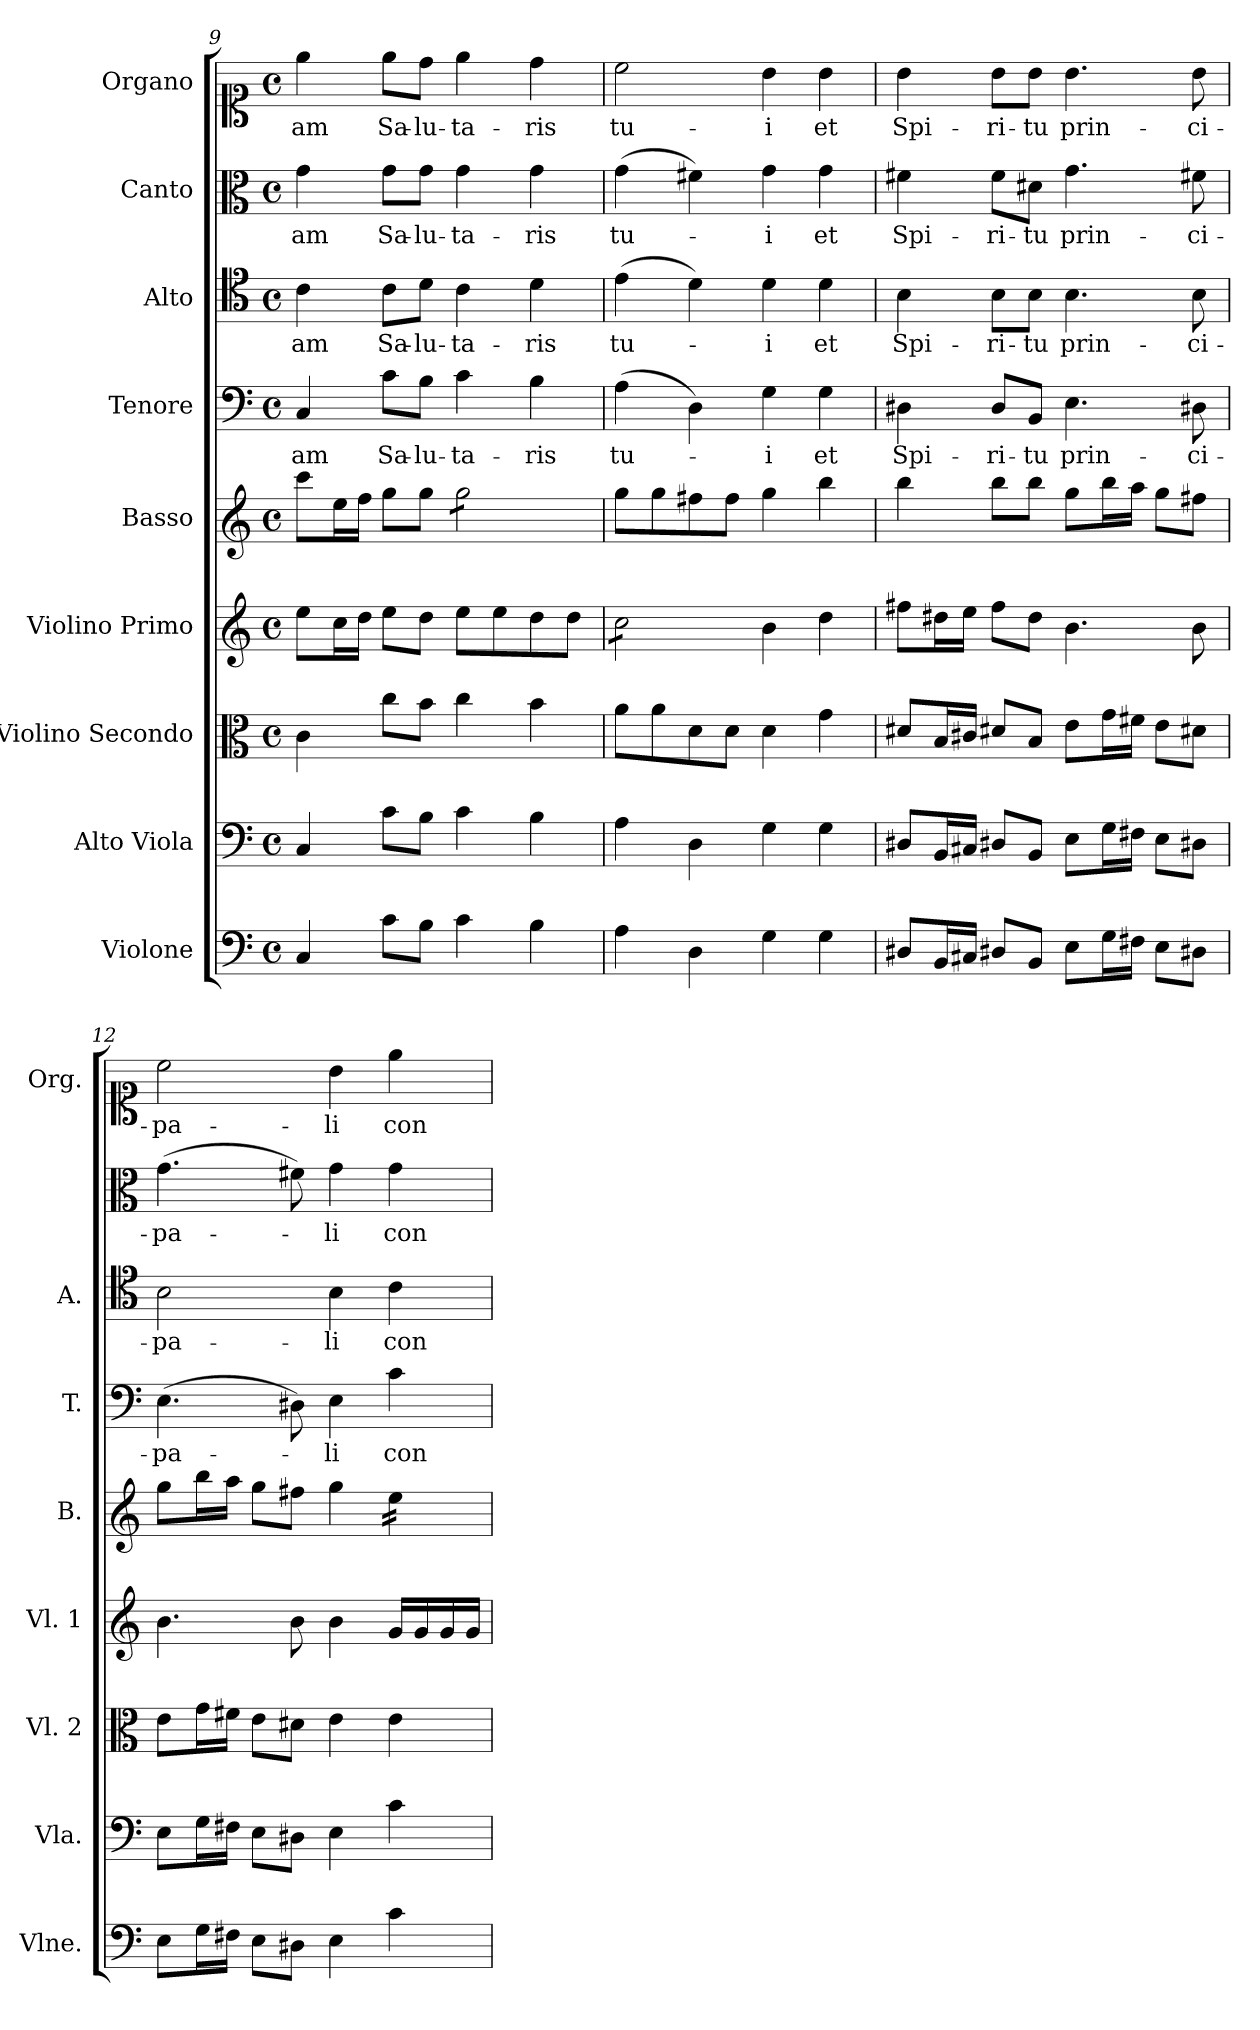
**kern	**kern	**kern	**kern	**kern	**kern	**text	**kern	**text	**kern	**text	**kern	**text
*part9	*part8	*part7	*part6	*part5	*part4	*part4	*part3	*part3	*part2	*part2	*part1	*part1
*staff9	*staff8	*staff7	*staff6	*staff5	*staff4	*staff4	*staff3	*staff3	*staff2	*staff2	*staff1	*staff1
*I"Violone	*I"Alto Viola	*I"Violino Secondo	*I"Violino Primo	*I"Basso	*I"Tenore	*	*I"Alto	*	*I"Canto	*	*I"Organo	*
*I'Vlne.	*I'Vla.	*I'Vl. 2	*I'Vl. 1	*I'B.	*I'T.	*	*I'A.	*	*	*	*I'Org.	*
*clefF4	*clefF4	*clefC3	*clefG2	*clefG2	*clefF4	*	*clefC4	*	*clefC3	*	*clefC1	*
*	*ITrd7c12	*	*	*	*	*	*	*	*	*	*	*
*k[]	*k[]	*k[]	*k[]	*k[]	*k[]	*	*k[]	*	*k[]	*	*k[]	*
*M4/4	*M4/4	*M4/4	*M4/4	*M4/4	*M4/4	*	*M4/4	*	*M4/4	*	*M4/4	*
*met(c)	*met(c)	*met(c)	*met(c)	*met(c)	*met(c)	*	*met(c)	*	*met(c)	*	*met(c)	*
=9	=9	=9	=9	=9	=9	=9	=9	=9	=9	=9	=9	=9
4C/	4CC/	4c\	8ee\L	8ccc\L	4C/	-am	4c\	-am	4g\	-am	4ee\	-am
.	.	.	16cc\L	16ee\L	.	.	.	.	.	.	.	.
.	.	.	16dd\JJ	16ff\JJ	.	.	.	.	.	.	.	.
8c\L	8C\L	8cc\L	8ee\L	8gg\L	8c\L	Sa-	8c\L	Sa-	8g\L	Sa-	8ee\L	Sa-
8B\J	8BB\J	8b\J	8dd\J	8gg\J	8B\J	-lu-	8d\J	-lu-	8g\J	-lu-	8dd\J	-lu-
*	*	*	*	*tremolo	*	*	*	*	*	*	*	*
4c\	4C\	4cc\	8ee\L	8gg\L	4c\	-ta-	4c\	-ta-	4g\	-ta-	4ee\	-ta-
.	.	.	8ee\	8gg\	.	.	.	.	.	.	.	.
4B\	4BB\	4b\	8dd\	8gg\	4B\	-ris	4d\	-ris	4g\	-ris	4dd\	-ris
.	.	.	8dd\J	8gg\J	.	.	.	.	.	.	.	.
*	*	*	*	*Xtremolo	*	*	*	*	*	*	*	*
=10	=10	=10	=10	=10	=10	=10	=10	=10	=10	=10	=10	=10
*	*	*	*tremolo	*	*	*	*	*	*	*	*	*
4A\	4AA\	8a\L	8cc\L	8gg\L	(>4A\	tu-	(>4e\	tu-	(>4g\	tu-	2cc\	tu-
.	.	8a\	8cc\	8gg\	.	.	.	.	.	.	.	.
4D\	4DD\	8d\	8cc\	8ff#X\	4D\)	.	4d\)	.	4f#X\)	.	.	.
.	.	8d\J	8cc\J	8ff#\J	.	.	.	.	.	.	.	.
*	*	*	*Xtremolo	*	*	*	*	*	*	*	*	*
4G\	4GG\	4d\	4b\	4gg\	4G\	-i	4d\	-i	4g\	-i	4b\	-i
4G\	4GG\	4g\	4dd\	4bb\	4G\	et	4d\	et	4g\	et	4b\	et
=11	=11	=11	=11	=11	=11	=11	=11	=11	=11	=11	=11	=11
8D#X/L	8DD#X/L	8d#X/L	8ff#X\L	4bb\	4D#X\	Spi-	4B\	Spi-	4f#X\	Spi-	4b\	Spi-
16BB/L	16BBB/L	16B/L	16dd#X\L	.	.	.	.	.	.	.	.	.
16C#X/JJ	16CC#X/JJ	16c#X/JJ	16ee\JJ	.	.	.	.	.	.	.	.	.
8D#X/L	8DD#X/L	8d#X/L	8ff#\L	8bb\L	8D#/L	-ri-	8B\L	-ri-	8f#\L	-ri-	8b\L	-ri-
8BB/J	8BBB/J	8B/J	8dd#\J	8bb\J	8BB/J	-tu	8B\J	-tu	8d#X\J	-tu	8b\J	-tu
8E\L	8EE\L	8e\L	4.b\	8gg\L	4.E\	prin-	4.B\	prin-	4.g\	prin-	4.b\	prin-
16G\L	16GG\L	16g\L	.	16bb\L	.	.	.	.	.	.	.	.
16F#X\JJ	16FF#X\JJ	16f#X\JJ	.	16aa\JJ	.	.	.	.	.	.	.	.
8E\L	8EE\L	8e\L	.	8gg\L	.	.	.	.	.	.	.	.
8D#X\J	8DD#X\J	8d#X\J	8b\	8ff#X\J	8D#X\	-ci-	8B\	-ci-	8f#X\	-ci-	8b\	-ci-
!!LO:PB:g=z
=12	=12	=12	=12	=12	=12	=12	=12	=12	=12	=12	=12	=12
8E\L	8EE\L	8e\L	4.b\	8gg\L	(>4.E\	-pa-	2B\	-pa-	(>4.g\	-pa-	2cc\	-pa-
16G\L	16GG\L	16g\L	.	16bb\L	.	.	.	.	.	.	.	.
16F#X\JJ	16FF#X\JJ	16f#X\JJ	.	16aa\JJ	.	.	.	.	.	.	.	.
8E\L	8EE\L	8e\L	.	8gg\L	.	.	.	.	.	.	.	.
8D#X\J	8DD#X\J	8d#X\J	8b\	8ff#X\J	8D#X\)	.	.	.	8f#X\)	.	.	.
4E\	4EE\	4e\	4b\	4gg\	4E\	-li	4B\	-li	4g\	-li	4b\	-li
*	*	*	*	*tremolo	*	*	*	*	*	*	*	*
4c\	4C\	4e\	16g/LL	16ee\LL	4c\	con-	4c\	con-	4g\	con-	4ee\	con-
.	.	.	16g/	16ee\	.	.	.	.	.	.	.	.
.	.	.	16g/	16ee\	.	.	.	.	.	.	.	.
.	.	.	16g/JJ	16ee\JJ	.	.	.	.	.	.	.	.
*	*	*	*	*Xtremolo	*	*	*	*	*	*	*	*
=	=	=	=	=	=	=	=	=	=	=	=	=
*-	*-	*-	*-	*-	*-	*-	*-	*-	*-	*-	*-	*-
